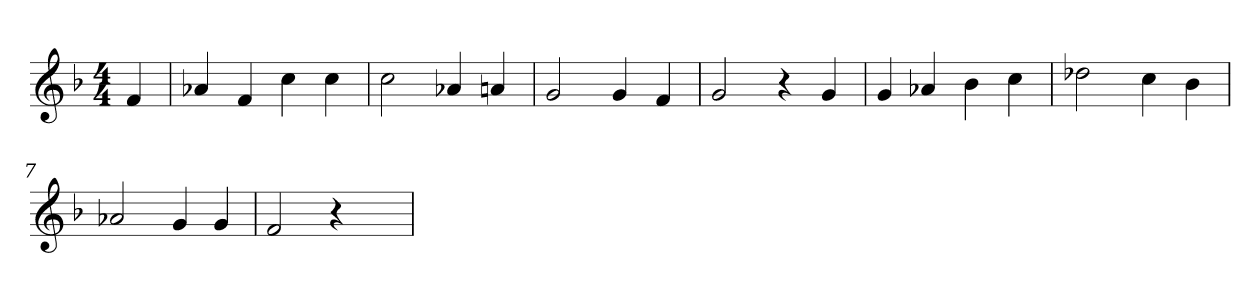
**kern
*part1
*staff1
*clefG2
*k[b-]
*F:
*M4/4
=
4f
=1
4a-X
4f
4cc
4cc
=2
2cc
4a-X
4a
=3
2g
4g
4f
=4
2g
4r
4g
=5
4g
4a-X
4b-
4cc
=6
2dd-X
4cc
4b-
=7
2a-X
4g
4g
=8
2f
4r
4ryy
=
*-
